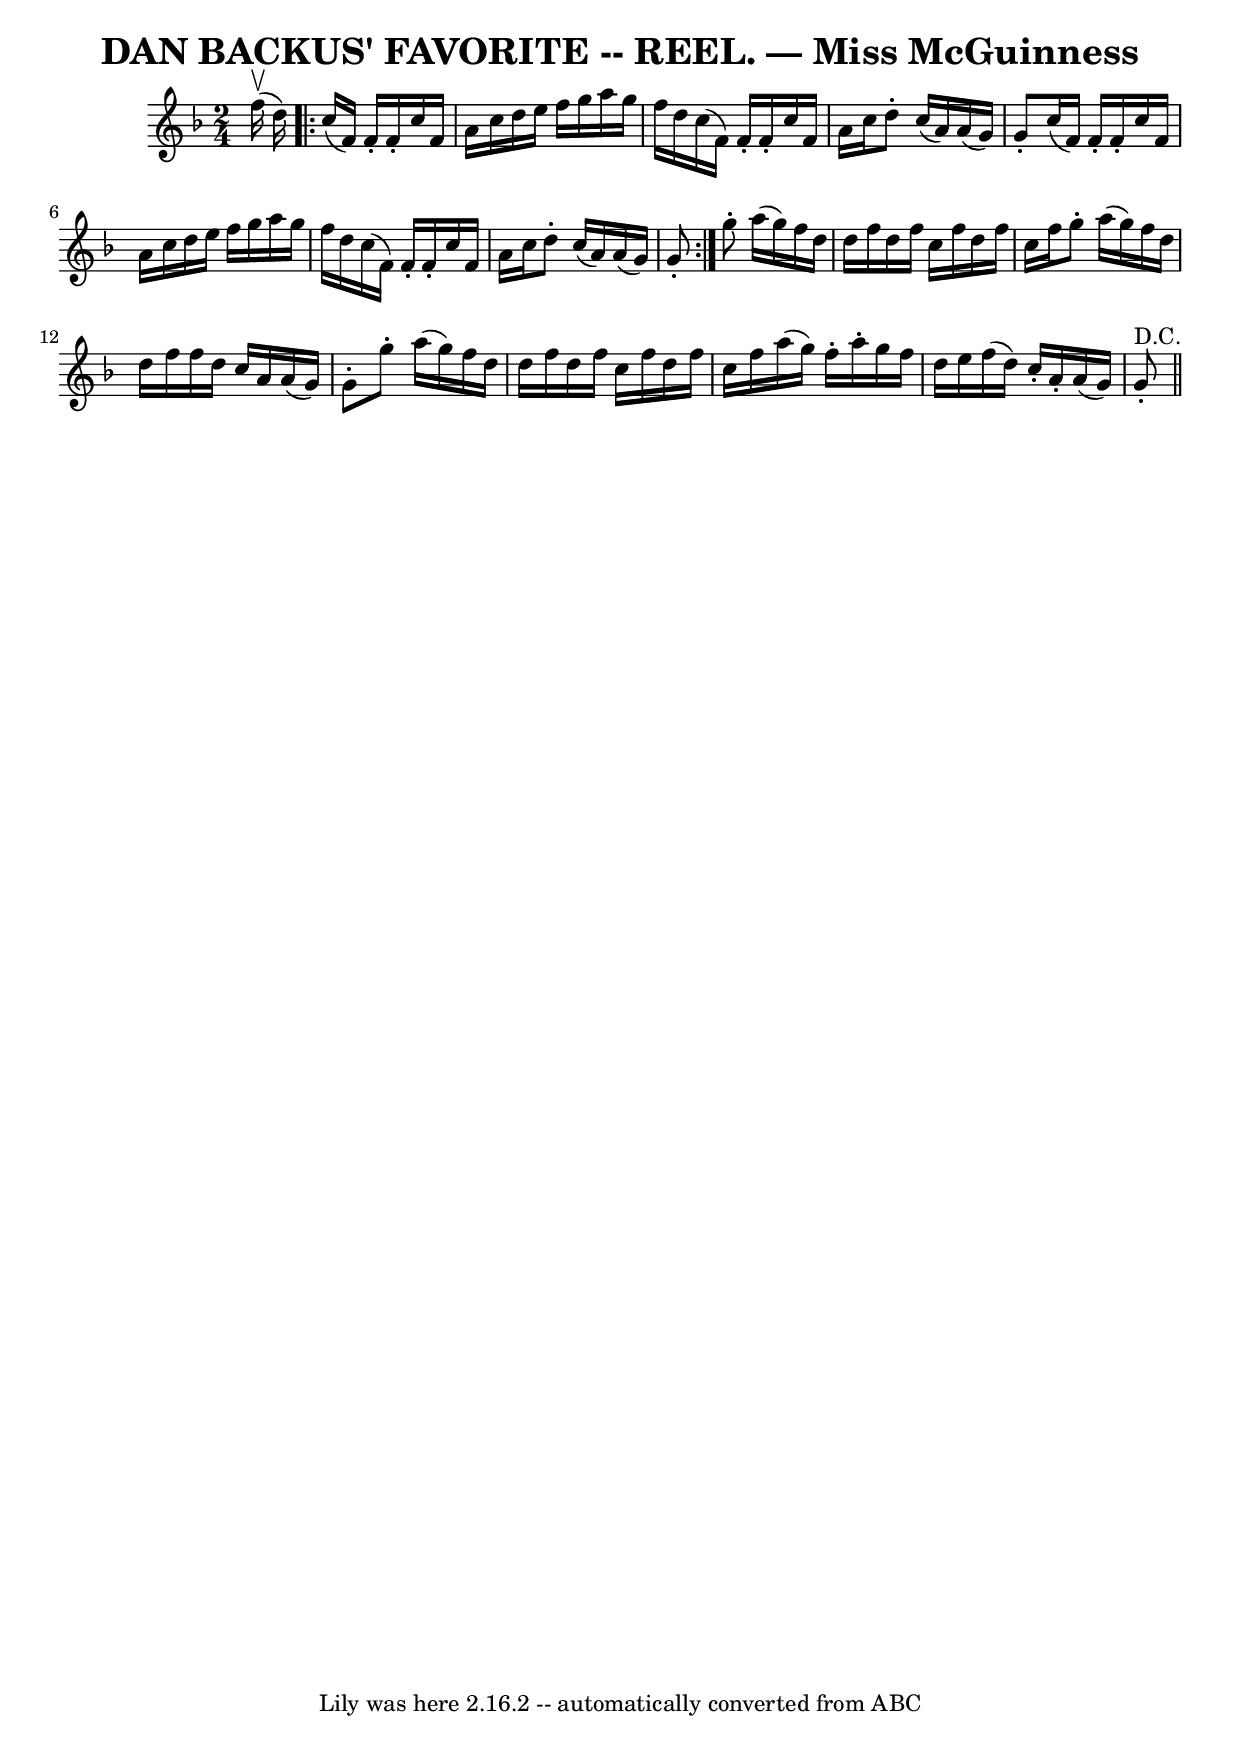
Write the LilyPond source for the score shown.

\version "2.16.2"
\include "Mammoth.ily"
\header {
  %% book = "Coles pg. 30.8"
  crossRefNumber = "16"
  footnotes = ""
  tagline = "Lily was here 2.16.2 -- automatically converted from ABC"
  title = "DAN BACKUS' FAVORITE -- REEL. — Miss McGuinness"

}
voicedefault =  {


  \time 2/4 
  \key f \major
  f''16^\upbow(d''16) 
  \repeat volta 2 {
    c''16 
    (f'16) f'16 -. f'16 -. c''16 f'16 a'16 c''16  |
    
    d''16 e''16 f''16 g''16 a''16 g''16 f''16 d''16  |
    
    c''16 (f'16) f'16 -. f'16 -. c''16 f'16 a'16 c''16  
    |
    d''8 -. c''16 (a'16) a'16 (g'16) g'8 -. |
    
    c''16 (f'16) f'16 -. f'16 -. c''16 f'16 a'16 c''16  
    |
    d''16 e''16 f''16 g''16 a''16 g''16 f''16 d''16 
    |
    c''16 (f'16) f'16 -. f'16 -. c''16 f'16 a'16    
    c''16  |
    d''8 -. c''16 (a'16) a'16 (g'16) g'8 -. 
  }   
  g''8 -. a''16 (g''16) f''16 d''16 d''16 f''16  |
  
  d''16 f''16 c''16 f''16 d''16 f''16 c''16 f''16  |
  
  g''8 -. a''16 (g''16) f''16 d''16 d''16 f''16  |
  
  f''16 d''16 c''16 a'16 a'16 (g'16) g'8 -. |
  g''8 -. a''16 (g''16) f''16 d''16 d''16 f''16  |
  d''16   
  f''16 c''16 f''16 d''16 f''16 c''16 f''16  |
  a''16 
  (g''16) f''16 -. a''16 -. g''16 f''16 d''16 e''16  
  |
  f''16 (d''16) c''16 -. a'16 -. a'16 (g'16) g'8^"D.C."-. \bar "||"   

}

\score{
  <<

    \context Staff="default"
    {
      \voicedefault 
      
    }

  >>
  \layout {
    
  }
  \midi {
  }

}
